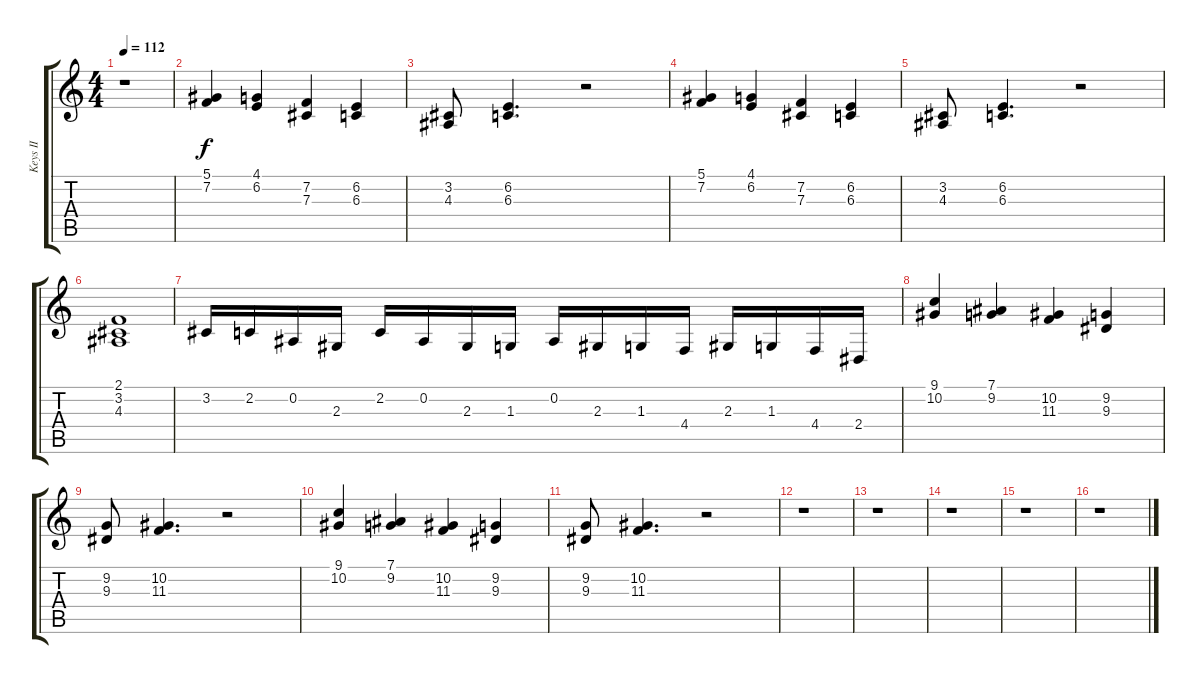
\track ("Keys II" "Keys II") {instrument stringensemble1}
\staff {score tabs}
\tuning (Eb4 Bb3 Gb3 Db3 Ab2 Eb2) {hide}
\ts (4 4)
\tempo 112
\clef g2
\ks c
r.1{dy f} |
(5.1 7.2).4 (4.1 6.2).4 (7.2 7.3).4 (6.2 6.3).4 |
(3.2 4.3).8 (6.2 6.3).4{d} r.2 |
(5.1 7.2).4 (4.1 6.2).4 (7.2 7.3).4 (6.2 6.3).4 |
(3.2 4.3).8 (6.2 6.3).4{d} r.2 |
(2.1 3.2 4.3).1 |
3.2.16 2.2.16 0.2.16 2.3.16 2.2.16 0.2.16 2.3.16 1.3.16 0.2.16 2.3.16 1.3.16 4.4.16 2.3.16 1.3.16 4.4.16 2.4.16 |
(9.1 10.2).4 (7.1 9.2).4 (10.2 11.3).4 (9.2 9.3).4 |
(9.2 9.3).8 (10.2 11.3).4{d} r.2 |
(9.1 10.2).4 (7.1 9.2).4 (10.2 11.3).4 (9.2 9.3).4 |
(9.2 9.3).8 (10.2 11.3).4{d} r.2 |
r.1 |
r.1 |
r.1 |
r.1 |
r.1
